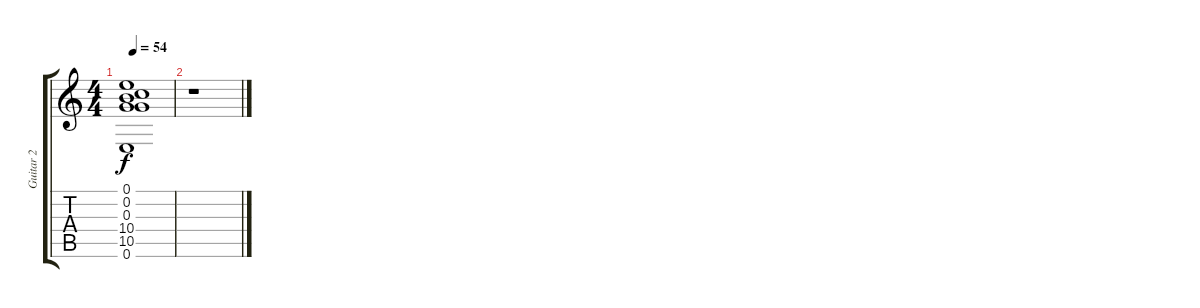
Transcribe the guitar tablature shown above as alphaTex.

\track ("Guitar 2" "Guitar 2") {instrument acousticguitarsteel}
\staff {score tabs}
\tuning (E4 B3 G3 D3 A2 E2) {hide}
\ts (4 4)
\tempo 54
\clef g2
\ks c
(0.1{t} 0.2{t} 0.3{t} 10.4{t} 10.5{t} 0.6{t}).1{dy f} |
r.1
